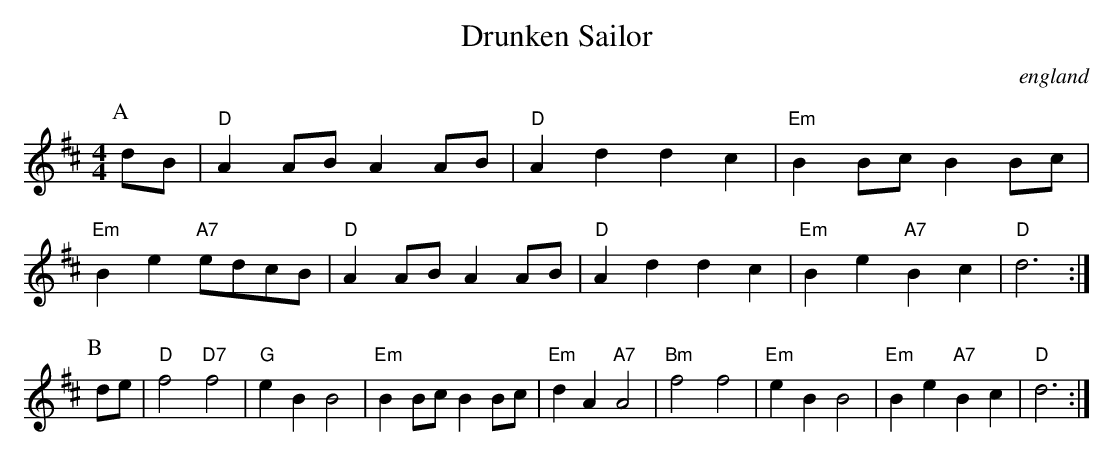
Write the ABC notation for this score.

X:1
T:Drunken Sailor
O:england
M:4/4
L:1/4
K:D
P:A
d/2B/2|"D"AA/2B/2 AA/2B/2|"D"Ad dc|"Em"BB/2c/2 BB/2c/2|
"Em"Be "A7"e/2d/2c/2B/2|"D"AA/2B/2 AA/2B/2|"D"Ad dc|"Em"Be "A7"Bc|"D"d3:|
P:B
d/2e/2|"D"f2 "D7"f2|"G"eB B2|"Em"BB/2c/2 BB/2c/2|"Em"dA "A7"A2|"Bm"f2 f2|\
"Em"eB B2|"Em"Be "A7"Bc|"D"d3:|
